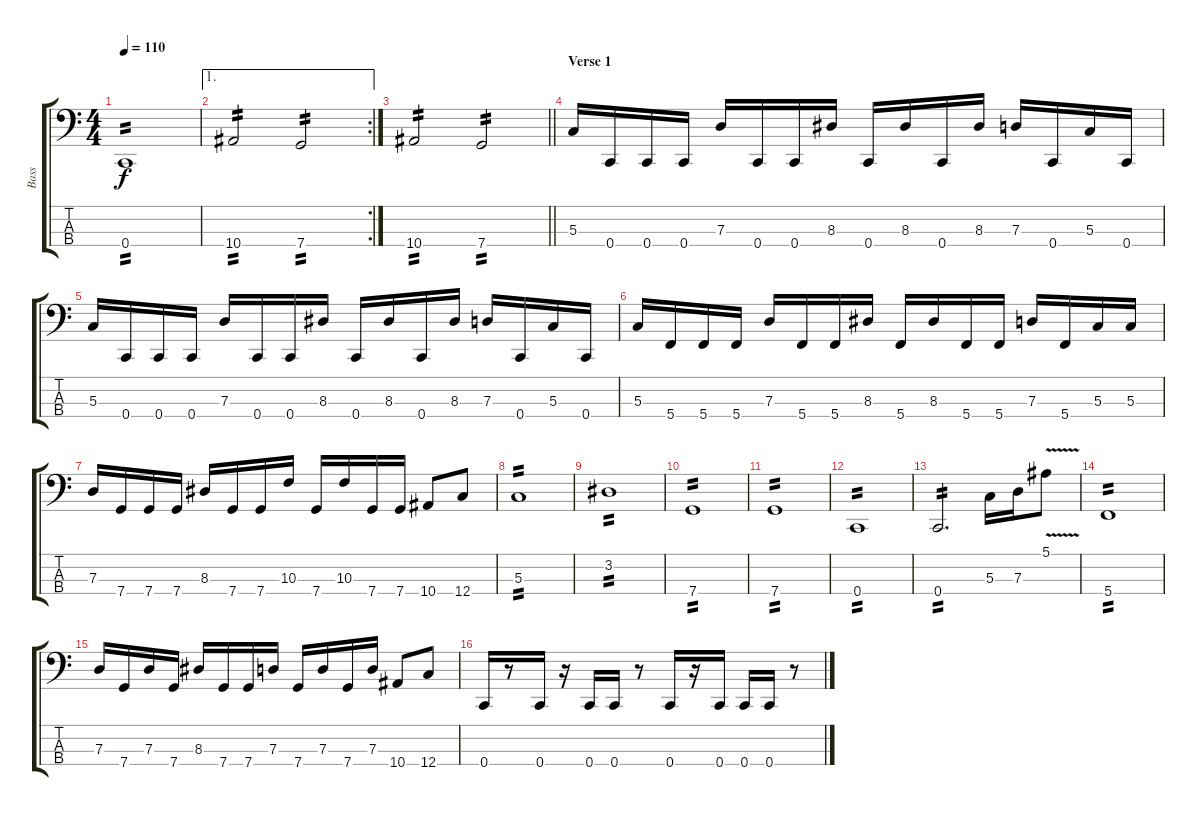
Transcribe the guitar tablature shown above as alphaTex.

\track ("Bass" "Bass") {instrument electricbassfinger}
\staff {score tabs}
\tuning (F2 C2 G1 C1) {hide}
\ts (4 4)
\tempo 110
\clef f4
\ks c
0.4.1{tp 2 dy f} |
\ae 1
\rc 2
10.4.2{tp 2} 7.4.2{tp 2} |
\barLineRight lightlight
10.4.2{tp 2} 7.4.2{tp 2} |
\section ("" "Verse 1")
5.3.16 0.4.16 0.4.16 0.4.16 7.3.16 0.4.16 0.4.16 8.3.16 0.4.16 8.3.16 0.4.16 8.3.16 7.3.16 0.4.16 5.3.16 0.4.16 |
5.3.16 0.4.16 0.4.16 0.4.16 7.3.16 0.4.16 0.4.16 8.3.16 0.4.16 8.3.16 0.4.16 8.3.16 7.3.16 0.4.16 5.3.16 0.4.16 |
5.3.16 5.4.16 5.4.16 5.4.16 7.3.16 5.4.16 5.4.16 8.3.16 5.4.16 8.3.16 5.4.16 5.4.16 7.3.16 5.4.16 5.3.16 5.3.16 |
7.3.16 7.4.16 7.4.16 7.4.16 8.3.16 7.4.16 7.4.16 10.3.16 7.4.16 10.3.16 7.4.16 7.4.16 10.4.8 12.4.8 |
5.3.1{tp 2} |
3.2.1{tp 2} |
7.4.1{tp 2} |
7.4.1{tp 2} |
0.4.1{tp 2} |
0.4.2{d tp 2} 5.3.16 7.3.16 5.1{v}.8 |
5.4.1{tp 2} |
7.3.16 7.4.16 7.3.16 7.4.16 8.3.16 7.4.16 7.4.16 7.3.16 7.4.16 7.3.16 7.4.16 7.3.16 10.4.8 12.4.8 |
0.4.16 r.8 0.4.16 r.16 0.4.16 0.4.16 r.8 0.4.16 r.16 0.4.16 0.4.16 0.4.16 r.8
